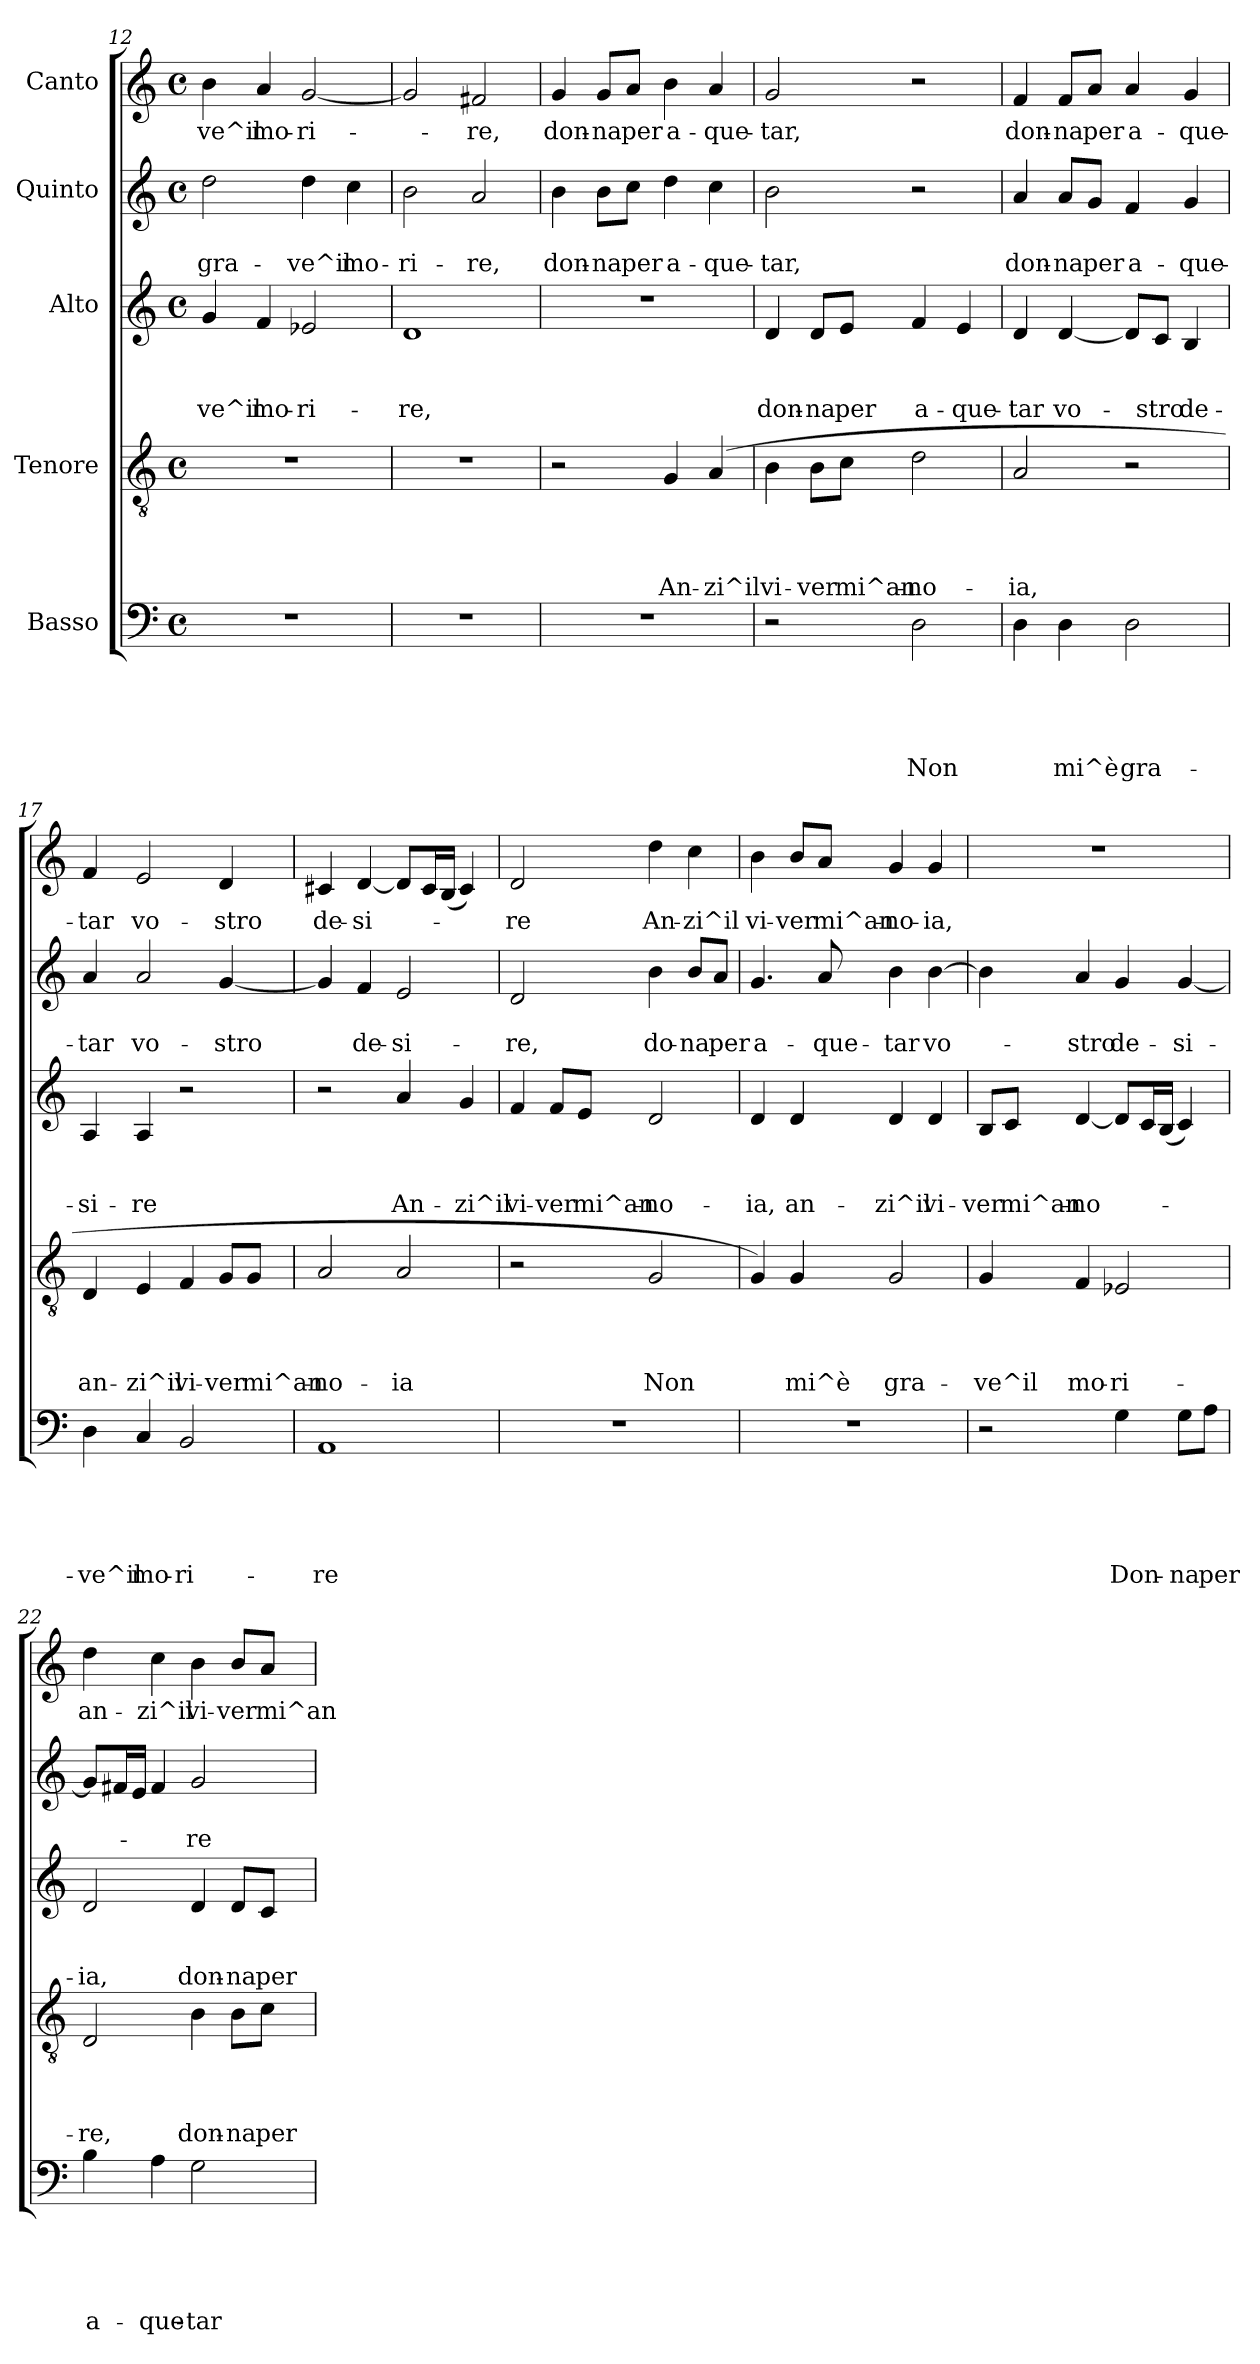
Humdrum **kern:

**kern	**text	**text	**text	**text	**text	**kern	**text	**text	**text	**text	**kern	**text	**text	**text	**kern	**text	**text	**kern	**text
*part5	*part5	*part5	*part5	*part5	*part5	*part4	*part4	*part4	*part4	*part4	*part3	*part3	*part3	*part3	*part2	*part2	*part2	*part1	*part1
*staff5	*staff5	*staff5	*staff5	*staff5	*staff5	*staff4	*staff4	*staff4	*staff4	*staff4	*staff3	*staff3	*staff3	*staff3	*staff2	*staff2	*staff2	*staff1	*staff1
*I"Basso	*	*	*	*	*	*I"Tenore	*	*	*	*	*I"Alto	*	*	*	*I"Quinto	*	*	*I"Canto	*
*clefF4	*	*	*	*	*	*clefGv2	*	*	*	*	*clefG2	*	*	*	*clefG2	*	*	*clefG2	*
*k[]	*	*	*	*	*	*k[]	*	*	*	*	*k[]	*	*	*	*k[]	*	*	*k[]	*
*C:	*	*	*	*	*	*C:	*	*	*	*	*C:	*	*	*	*C:	*	*	*C:	*
*M4/4	*	*	*	*	*	*M4/4	*	*	*	*	*M4/4	*	*	*	*M4/4	*	*	*M4/4	*
*met(c)	*	*	*	*	*	*met(c)	*	*	*	*	*met(c)	*	*	*	*met(c)	*	*	*met(c)	*
=12	=12	=12	=12	=12	=12	=12	=12	=12	=12	=12	=12	=12	=12	=12	=12	=12	=12	=12	=12
!	!	!	!	!	!	!	!	!	!	!	!	!	!	!LO:LY:b	!	!	!LO:LY:b	!	!LO:LY:b
1r	.	.	.	.	.	1r	.	.	.	.	4g/	.	.	-ve^il	2dd\	.	gra-	4b\	-ve^il
!	!	!	!	!	!	!	!	!	!	!	!	!	!	!LO:LY:b	!	!	!	!	!LO:LY:b
.	.	.	.	.	.	.	.	.	.	.	4f/	.	.	mo-	.	.	.	4a/	mo-
!	!	!	!	!	!	!	!	!	!	!	!	!	!	!LO:LY:b	!	!	!LO:LY:b	!	!LO:LY:b
.	.	.	.	.	.	.	.	.	.	.	2e-X/	.	.	-ri-	4dd\	.	-ve^il	[<2g/	-ri-
!	!	!	!	!	!	!	!	!	!	!	!	!	!	!	!	!	!LO:LY:b	!	!
.	.	.	.	.	.	.	.	.	.	.	.	.	.	.	4cc\	.	mo-	.	.
=13	=13	=13	=13	=13	=13	=13	=13	=13	=13	=13	=13	=13	=13	=13	=13	=13	=13	=13	=13
!	!	!	!	!	!	!	!	!	!	!	!	!	!	!LO:LY:b	!	!	!LO:LY:b	!	!
1r	.	.	.	.	.	1r	.	.	.	.	1d	.	.	-re,	2b\	.	-ri-	2g/]	.
!	!	!	!	!	!	!	!	!	!	!	!	!	!	!	!	!	!LO:LY:b	!	!LO:LY:b
.	.	.	.	.	.	.	.	.	.	.	.	.	.	.	2a/	.	-re,	2f#X/	-re,
=14	=14	=14	=14	=14	=14	=14	=14	=14	=14	=14	=14	=14	=14	=14	=14	=14	=14	=14	=14
!	!	!	!	!	!	!	!	!	!	!	!	!	!	!	!	!	!LO:LY:b	!	!LO:LY:b
1r	.	.	.	.	.	2r	.	.	.	.	1r	.	.	.	4b\	.	don-	4g/	don-
!	!	!	!	!	!	!	!	!	!	!	!	!	!	!	!	!	!LO:LY:b	!	!LO:LY:b
.	.	.	.	.	.	.	.	.	.	.	.	.	.	.	8b\L	.	-na	8g/L	-na
!	!	!	!	!	!	!	!	!	!	!	!	!	!	!	!	!	!LO:LY:b	!	!LO:LY:b
.	.	.	.	.	.	.	.	.	.	.	.	.	.	.	8cc\J	.	per	8a/J	per
!	!	!	!	!	!	!	!	!	!	!LO:LY:b	!	!	!	!	!	!	!LO:LY:b	!	!LO:LY:b
.	.	.	.	.	.	4G/	.	.	.	An-	.	.	.	.	4dd\	.	a-	4b\	a-
!	!	!	!	!	!	!	!	!	!	!LO:LY:b	!	!	!	!	!	!	!LO:LY:b	!	!LO:LY:b
.	.	.	.	.	.	(<4A/	.	.	.	-zi^il	.	.	.	.	4cc\	.	-que-	4a/	-que-
!!LO:PB:g=z
=15	=15	=15	=15	=15	=15	=15	=15	=15	=15	=15	=15	=15	=15	=15	=15	=15	=15	=15	=15
!	!	!	!	!	!	!	!	!	!	!LO:LY:b	!	!	!	!LO:LY:b	!	!	!LO:LY:b	!	!LO:LY:b
2r	.	.	.	.	.	4B\	.	.	.	vi-	4d/	.	.	don-	2b\	.	-tar,	2g/	-tar,
!	!	!	!	!	!	!	!	!	!	!LO:LY:b	!	!	!	!LO:LY:b	!	!	!	!	!
.	.	.	.	.	.	8B\L	.	.	.	-ver	8d/L	.	.	-na	.	.	.	.	.
!	!	!	!	!	!	!	!	!	!	!LO:LY:b	!	!	!	!LO:LY:b	!	!	!	!	!
.	.	.	.	.	.	8c\J	.	.	.	mi^an-	8e/J	.	.	per	.	.	.	.	.
!	!	!	!	!	!LO:LY:b	!	!	!	!	!LO:LY:b	!	!	!	!LO:LY:b	!	!	!	!	!
2D\	.	.	.	.	Non	2d\	.	.	.	-no-	4f/	.	.	a-	2r	.	.	2r	.
!	!	!	!	!	!	!	!	!	!	!	!	!	!	!LO:LY:b	!	!	!	!	!
.	.	.	.	.	.	.	.	.	.	.	4e/	.	.	-que-	.	.	.	.	.
=16	=16	=16	=16	=16	=16	=16	=16	=16	=16	=16	=16	=16	=16	=16	=16	=16	=16	=16	=16
!	!	!	!	!	!	!	!	!	!	!LO:LY:b	!	!	!	!LO:LY:b	!	!	!LO:LY:b	!	!LO:LY:b
4D\	.	.	.	.	.	2A/	.	.	.	-ia,	4d/	.	.	-tar	4a/	.	don-	4f/	don-
!	!	!	!	!	!LO:LY:b	!	!	!	!	!	!	!	!	!LO:LY:b	!	!	!LO:LY:b	!	!LO:LY:b
4D\	.	.	.	.	mi^è	.	.	.	.	.	[<4d/	.	.	vo-	8a/L	.	-na	8f/L	-na
!	!	!	!	!	!	!	!	!	!	!	!	!	!	!	!	!	!LO:LY:b	!	!LO:LY:b
.	.	.	.	.	.	.	.	.	.	.	.	.	.	.	8g/J	.	per	8a/J	per
!	!	!	!	!	!LO:LY:b	!	!	!	!	!	!	!	!	!	!	!	!LO:LY:b	!	!LO:LY:b
2D\	.	.	.	.	gra-	2r	.	.	.	.	8d/L]	.	.	.	4f/	.	a-	4a/	a-
!	!	!	!	!	!	!	!	!	!	!	!	!	!	!LO:LY:b	!	!	!	!	!
.	.	.	.	.	.	.	.	.	.	.	8c/J	.	.	-stro	.	.	.	.	.
!	!	!	!	!	!	!	!	!	!	!	!	!	!	!LO:LY:b	!	!	!LO:LY:b	!	!LO:LY:b
.	.	.	.	.	.	.	.	.	.	.	4B/	.	.	de-	4g/	.	-que-	4g/	-que-
=17	=17	=17	=17	=17	=17	=17	=17	=17	=17	=17	=17	=17	=17	=17	=17	=17	=17	=17	=17
!	!	!	!	!	!LO:LY:b	!	!	!	!	!LO:LY:b	!	!	!	!LO:LY:b	!	!	!LO:LY:b	!	!LO:LY:b
4D\	.	.	.	.	-ve^il	4D/	.	.	.	an-	4A/	.	.	-si-	4a/	.	-tar	4f/	-tar
!	!	!	!	!	!LO:LY:b	!	!	!	!	!LO:LY:b	!	!	!	!LO:LY:b	!	!	!LO:LY:b	!	!LO:LY:b
4C/	.	.	.	.	mo-	4E/	.	.	.	-zi^il	4A/	.	.	-re	2a/	.	vo-	2e/	vo-
!	!	!	!	!	!LO:LY:b	!	!	!	!	!LO:LY:b	!	!	!	!	!	!	!	!	!
2BB/	.	.	.	.	-ri-	4F/	.	.	.	vi-	2r	.	.	.	.	.	.	.	.
!	!	!	!	!	!	!	!	!	!	!LO:LY:b	!	!	!	!	!	!	!LO:LY:b	!	!LO:LY:b
.	.	.	.	.	.	8G/L	.	.	.	-ver	.	.	.	.	[<4g/	.	-stro	4d/	-stro
!	!	!	!	!	!	!	!	!	!	!LO:LY:b	!	!	!	!	!	!	!	!	!
.	.	.	.	.	.	8G/J	.	.	.	mi^an-	.	.	.	.	.	.	.	.	.
=18	=18	=18	=18	=18	=18	=18	=18	=18	=18	=18	=18	=18	=18	=18	=18	=18	=18	=18	=18
!	!	!	!	!	!LO:LY:b	!	!	!	!	!LO:LY:b	!	!	!	!	!	!	!	!	!LO:LY:b
1AA	.	.	.	.	-re	2A/	.	.	.	-no-	2r	.	.	.	4g/]	.	.	4c#X/	de-
!	!	!	!	!	!	!	!	!	!	!	!	!	!	!	!	!	!LO:LY:b	!	!LO:LY:b
.	.	.	.	.	.	.	.	.	.	.	.	.	.	.	4f/	.	de-	[<4d/	-si-
!	!	!	!	!	!	!	!	!	!	!LO:LY:b	!	!	!	!LO:LY:b	!	!	!LO:LY:b	!	!
.	.	.	.	.	.	2A/	.	.	.	-ia	4a/	.	.	An-	2e/	.	-si-	8d/L]	.
.	.	.	.	.	.	.	.	.	.	.	.	.	.	.	.	.	.	16c#/L	.
.	.	.	.	.	.	.	.	.	.	.	.	.	.	.	.	.	.	(>16B/JJ	.
!	!	!	!	!	!	!	!	!	!	!	!	!	!	!LO:LY:b	!	!	!	!	!
.	.	.	.	.	.	.	.	.	.	.	4g/	.	.	-zi^il	.	.	.	4c#/)	.
!!LO:LB:g=z
=19	=19	=19	=19	=19	=19	=19	=19	=19	=19	=19	=19	=19	=19	=19	=19	=19	=19	=19	=19
!	!	!	!	!	!	!	!	!	!	!	!	!	!	!LO:LY:b	!	!	!LO:LY:b	!	!LO:LY:b
1r	.	.	.	.	.	2r	.	.	.	.	4f/	.	.	vi-	2d/	.	-re,	2d/	-re
!	!	!	!	!	!	!	!	!	!	!	!	!	!	!LO:LY:b	!	!	!	!	!
.	.	.	.	.	.	.	.	.	.	.	8f/L	.	.	-ver	.	.	.	.	.
!	!	!	!	!	!	!	!	!	!	!	!	!	!	!LO:LY:b	!	!	!	!	!
.	.	.	.	.	.	.	.	.	.	.	8e/J	.	.	mi^an-	.	.	.	.	.
!	!	!	!	!	!	!	!	!	!	!LO:LY:b	!	!	!	!LO:LY:b	!	!	!LO:LY:b	!	!LO:LY:b
.	.	.	.	.	.	2G/	.	.	.	Non	2d/	.	.	-no-	4b\	.	do-	4dd\	An-
!	!	!	!	!	!	!	!	!	!	!	!	!	!	!	!	!	!LO:LY:b	!	!LO:LY:b
.	.	.	.	.	.	.	.	.	.	.	.	.	.	.	8b/L	.	-na	4cc\	-zi^il
!	!	!	!	!	!	!	!	!	!	!	!	!	!	!	!	!	!LO:LY:b	!	!
.	.	.	.	.	.	.	.	.	.	.	.	.	.	.	8a/J	.	per	.	.
=20	=20	=20	=20	=20	=20	=20	=20	=20	=20	=20	=20	=20	=20	=20	=20	=20	=20	=20	=20
!	!	!	!	!	!	!	!	!	!	!	!	!	!	!LO:LY:b	!	!	!LO:LY:b	!	!LO:LY:b
1r	.	.	.	.	.	4G/)	.	.	.	.	4d/	.	.	-ia,	4.g/	.	a-	4b\	vi-
!	!	!	!	!	!	!	!	!	!	!LO:LY:b	!	!	!	!LO:LY:b	!	!	!	!	!LO:LY:b
.	.	.	.	.	.	4G/	.	.	.	mi^è	4d/	.	.	an-	.	.	.	8b/L	-ver
!	!	!	!	!	!	!	!	!	!	!	!	!	!	!	!	!	!LO:LY:b	!	!LO:LY:b
.	.	.	.	.	.	.	.	.	.	.	.	.	.	.	8a/	.	-que-	8a/J	mi^an-
!	!	!	!	!	!	!	!	!	!	!LO:LY:b	!	!	!	!LO:LY:b	!	!	!LO:LY:b	!	!LO:LY:b
.	.	.	.	.	.	2G/	.	.	.	gra-	4d/	.	.	-zi^il	4b\	.	-tar	4g/	-no-
!	!	!	!	!	!	!	!	!	!	!	!	!	!	!LO:LY:b	!	!	!LO:LY:b	!	!LO:LY:b
.	.	.	.	.	.	.	.	.	.	.	4d/	.	.	vi-	[>4b\	.	vo-	4g/	-ia,
=21	=21	=21	=21	=21	=21	=21	=21	=21	=21	=21	=21	=21	=21	=21	=21	=21	=21	=21	=21
!	!	!	!	!	!	!	!	!	!	!LO:LY:b	!	!	!	!LO:LY:b	!	!	!	!	!
2r	.	.	.	.	.	4G/	.	.	.	-ve^il	8B/L	.	.	-ver	4b\]	.	.	1r	.
!	!	!	!	!	!	!	!	!	!	!	!	!	!	!LO:LY:b	!	!	!	!	!
.	.	.	.	.	.	.	.	.	.	.	8c/J	.	.	mi^an-	.	.	.	.	.
!	!	!	!	!	!	!	!	!	!	!LO:LY:b	!	!	!	!LO:LY:b	!	!	!LO:LY:b	!	!
.	.	.	.	.	.	4F/	.	.	.	mo-	[<4d/	.	.	-no-	4a/	.	-stro	.	.
!	!	!	!	!	!LO:LY:b	!	!	!	!	!LO:LY:b	!	!	!	!	!	!	!LO:LY:b	!	!
4G\	.	.	.	.	Don-	2E-X/	.	.	.	-ri-	8d/L]	.	.	.	4g/	.	de-	.	.
.	.	.	.	.	.	.	.	.	.	.	16c/L	.	.	.	.	.	.	.	.
.	.	.	.	.	.	.	.	.	.	.	(>16B/JJ	.	.	.	.	.	.	.	.
!	!	!	!	!	!LO:LY:b	!	!	!	!	!	!	!	!	!	!	!	!LO:LY:b	!	!
8G\L	.	.	.	.	-na	.	.	.	.	.	4c/)	.	.	.	[<4g/	.	-si-	.	.
!	!	!	!	!	!LO:LY:b	!	!	!	!	!	!	!	!	!	!	!	!	!	!
8A\J	.	.	.	.	per	.	.	.	.	.	.	.	.	.	.	.	.	.	.
=22	=22	=22	=22	=22	=22	=22	=22	=22	=22	=22	=22	=22	=22	=22	=22	=22	=22	=22	=22
!	!	!	!	!	!LO:LY:b	!	!	!	!	!LO:LY:b	!	!	!	!LO:LY:b	!	!	!	!	!LO:LY:b
4B\	.	.	.	.	a-	2D/	.	.	.	-re,	2d/	.	.	-ia,	8g/L]	.	.	4dd\	an-
.	.	.	.	.	.	.	.	.	.	.	.	.	.	.	16f#X/L	.	.	.	.
.	.	.	.	.	.	.	.	.	.	.	.	.	.	.	16e/JJ	.	.	.	.
!	!	!	!	!	!LO:LY:b	!	!	!	!	!	!	!	!	!	!	!	!	!	!LO:LY:b
4A\	.	.	.	.	-que-	.	.	.	.	.	.	.	.	.	4f#/	.	.	4cc\	-zi^il
!	!	!	!	!	!LO:LY:b	!	!	!	!	!LO:LY:b	!	!	!	!LO:LY:b	!	!	!LO:LY:b	!	!LO:LY:b
2G\	.	.	.	.	-tar	4B\	.	.	.	don-	4d/	.	.	don-	2g/	.	-re	4b\	vi-
!	!	!	!	!	!	!	!	!	!	!LO:LY:b	!	!	!	!LO:LY:b	!	!	!	!	!LO:LY:b
.	.	.	.	.	.	8B\L	.	.	.	-na	8d/L	.	.	-na	.	.	.	8b/L	-ver
!	!	!	!	!	!	!	!	!	!	!LO:LY:b	!	!	!	!LO:LY:b	!	!	!	!	!LO:LY:b
.	.	.	.	.	.	8c\J	.	.	.	per	8c/J	.	.	per	.	.	.	8a/J	mi^an-
=	=	=	=	=	=	=	=	=	=	=	=	=	=	=	=	=	=	=	=
*-	*-	*-	*-	*-	*-	*-	*-	*-	*-	*-	*-	*-	*-	*-	*-	*-	*-	*-	*-
